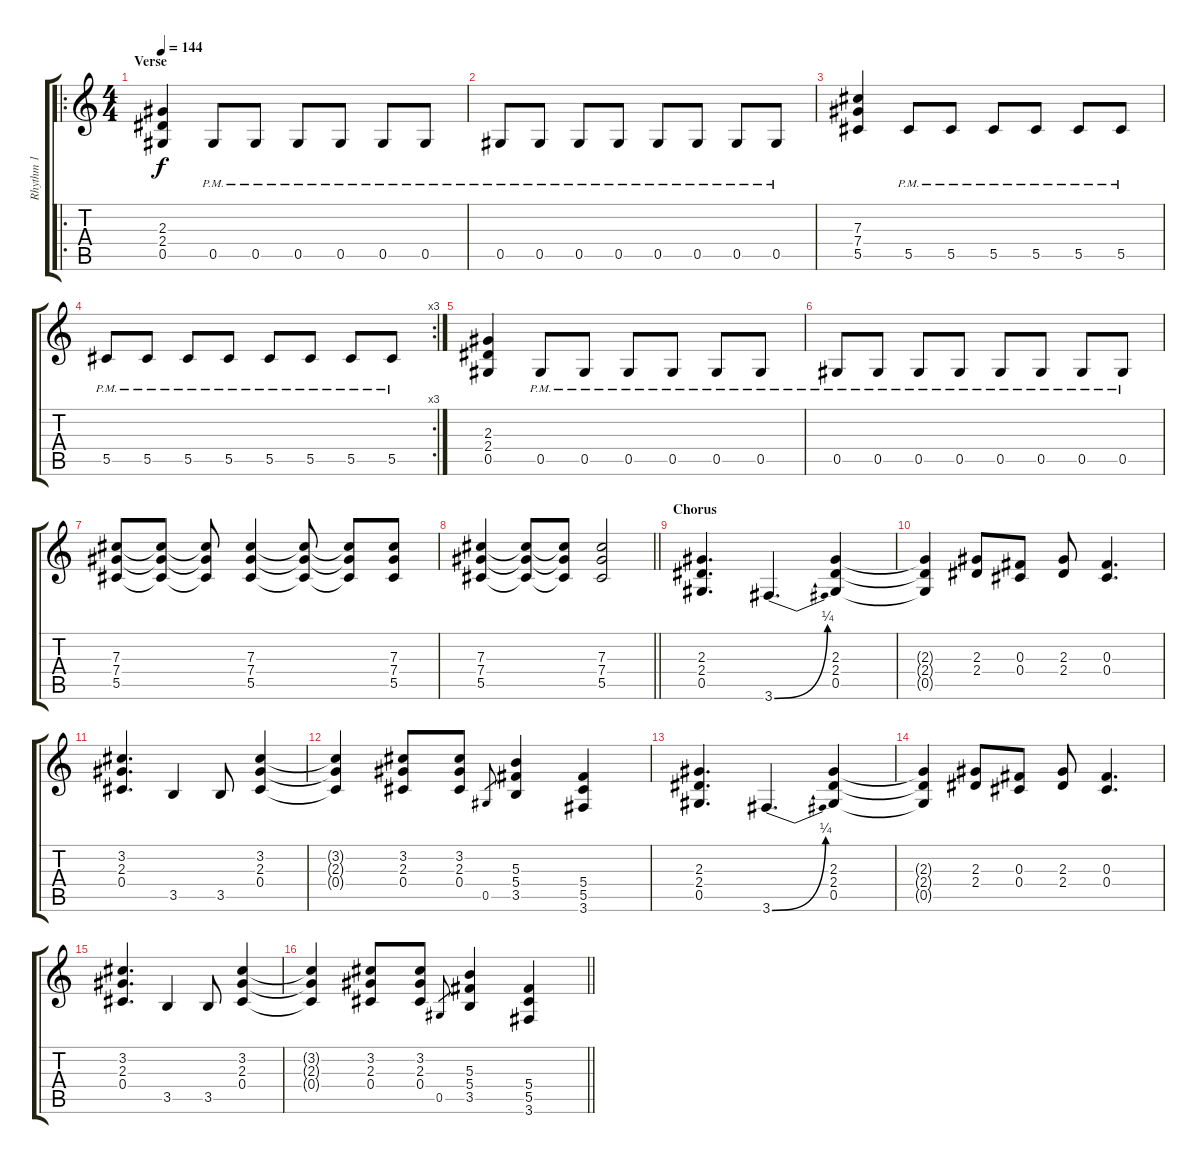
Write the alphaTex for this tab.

\track ("Rhythm 1" "Rhythm 1") {instrument overdrivenguitar}
\staff {score tabs}
\tuning (Eb4 Bb3 Gb3 Db3 Ab2 Eb2) {hide}
\ro
\ts (4 4)
\section ("" "Verse")
\tempo 144
\clef g2
\ks c
(2.3 2.4 0.5).4{dy f} 0.5{pm}.8 0.5{pm}.8 0.5{pm}.8 0.5{pm}.8 0.5{pm}.8 0.5{pm}.8 |
0.5{pm}.8 0.5{pm}.8 0.5{pm}.8 0.5{pm}.8 0.5{pm}.8 0.5{pm}.8 0.5{pm}.8 0.5{pm}.8 |
(7.3 7.4 5.5).4 5.5{pm}.8 5.5{pm}.8 5.5{pm}.8 5.5{pm}.8 5.5{pm}.8 5.5{pm}.8 |
\rc 3
5.5{pm}.8 5.5{pm}.8 5.5{pm}.8 5.5{pm}.8 5.5{pm}.8 5.5{pm}.8 5.5{pm}.8 5.5{pm}.8 |
(2.3 2.4 0.5).4 0.5{pm}.8 0.5{pm}.8 0.5{pm}.8 0.5{pm}.8 0.5{pm}.8 0.5{pm}.8 |
0.5{pm}.8 0.5{pm}.8 0.5{pm}.8 0.5{pm}.8 0.5{pm}.8 0.5{pm}.8 0.5{pm}.8 0.5{pm}.8 |
(7.3 7.4 5.5).8 (7.3{t} 7.4{t} 5.5{t}).8 (7.3{t} 7.4{t} 5.5{t}).8 (7.3 7.4 5.5).4 (7.3{t} 7.4{t} 5.5{t}).8 (7.3{t} 7.4{t} 5.5{t}).8 (7.3 7.4 5.5).8 |
\barLineRight lightlight
(7.3 7.4 5.5).4 (7.3{t} 7.4{t} 5.5{t}).8 (7.3{t} 7.4{t} 5.5{t}).8 (7.3 7.4 5.5).2 |
\section ("" "Chorus")
(2.3 2.4 0.5).4{d} 3.6{be (bend 0 0 60 1)}.4{d} (2.3 2.4 0.5).4 |
(2.3{t} 2.4{t} 0.5{t}).4 (2.3 2.4).8 (0.3 0.4).8 (2.3 2.4).8 (0.3 0.4).4{d} |
(3.2 2.3 0.4).4{d} 3.5.4 3.5.8 (3.2 2.3 0.4).4 |
(3.2{t} 2.3{t} 0.4{t}).4 (3.2 2.3 0.4).8 (3.2 2.3 0.4).8 0.5.8{gr} (5.3 5.4 3.5).4 (5.4 5.5 3.6).4 |
(2.3 2.4 0.5).4{d} 3.6{be (bend 0 0 60 1)}.4{d} (2.3 2.4 0.5).4 |
(2.3{t} 2.4{t} 0.5{t}).4 (2.3 2.4).8 (0.3 0.4).8 (2.3 2.4).8 (0.3 0.4).4{d} |
(3.2 2.3 0.4).4{d} 3.5.4 3.5.8 (3.2 2.3 0.4).4 |
\barLineRight lightlight
(3.2{t} 2.3{t} 0.4{t}).4 (3.2 2.3 0.4).8 (3.2 2.3 0.4).8 0.5.8{gr} (5.3 5.4 3.5).4 (5.4 5.5 3.6).4
